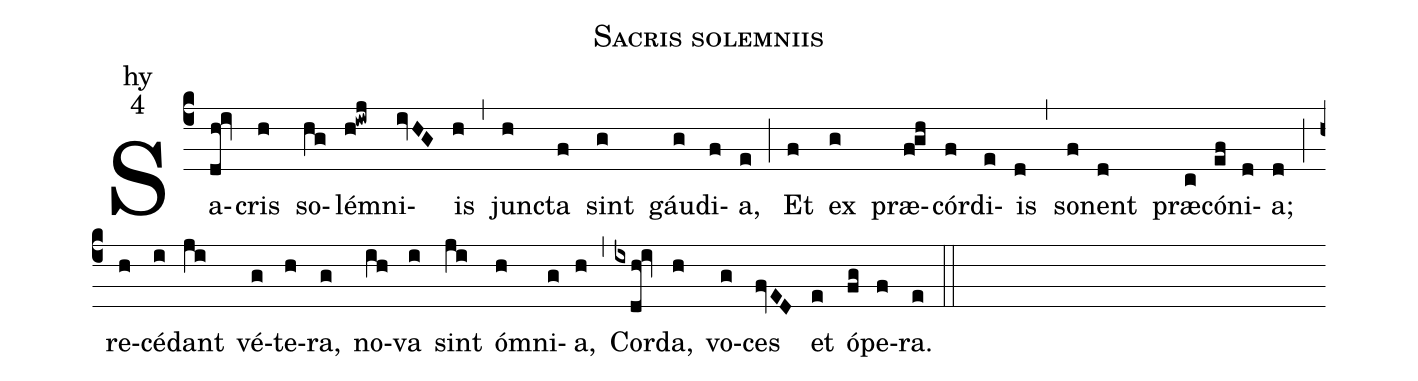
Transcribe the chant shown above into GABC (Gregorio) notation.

name:Sacris solemniis;
office-part:hy;
mode:4;
%%
(c4) Sa(dh!iv)cris(h) so(hg)lém(h!iwj)ni(ivHG)is(h) (,) junc(h)ta(f) sint(g) gáu(g)di(f)a,(e) (;)
Et(f) ex(g) præ(f!gh)cór(f)di(e)is(d) (,) so(f)nent(d) præ(c)có(ef)ni(d)a;(d) (;)
re(h)cé(i)dant(ji) vé(g)te(h)ra,(g) no(ih)va(i) sint(ji) ó(h)mni(g)a,(h) (,)
Cor(ixdh!iv)da,(h) vo(g)ces(fvED) et(e) ó(fg)pe(f)ra.(e) (::)
